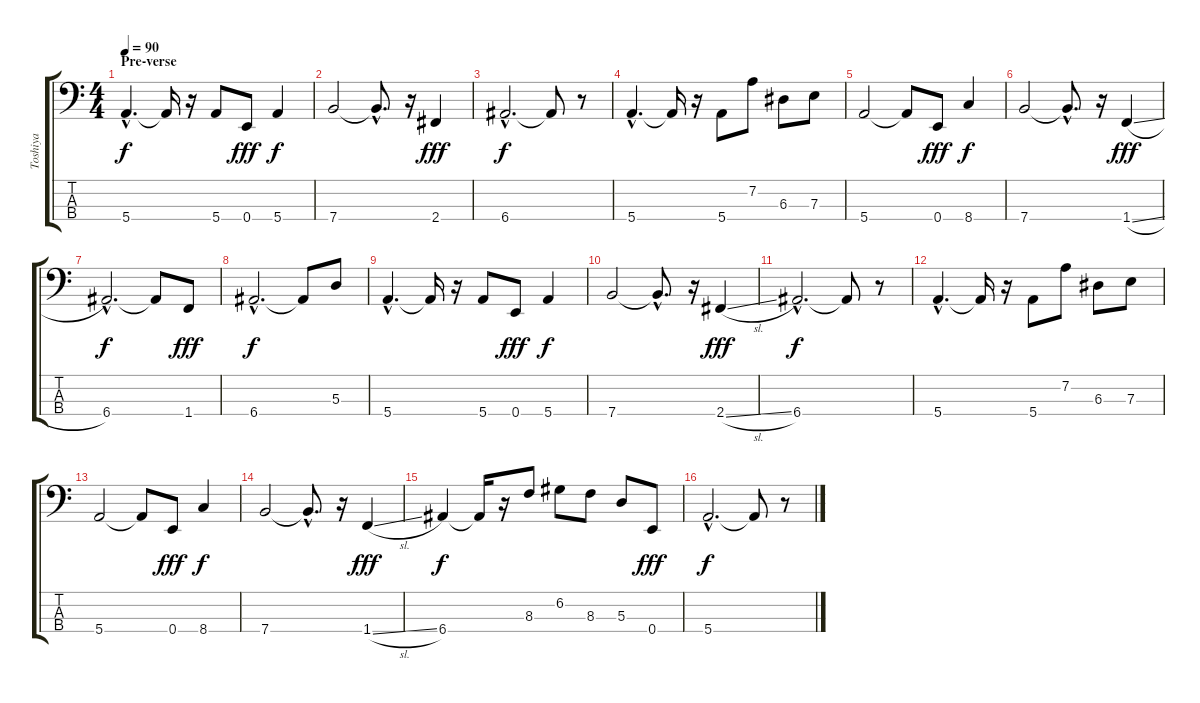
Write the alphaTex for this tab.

\track ("Toshiya" "Toshiya") {instrument electricbasspick}
\staff {score tabs}
\tuning (G2 D2 A1 E1) {hide}
\ts (4 4)
\section ("" "Pre-verse")
\tempo 90
\clef f4
\ks c
5.4{hac}.4{d dy f} 5.4{t}.16 r.16 5.4.8 0.4.8{dy fff} 5.4.4{dy f} |
7.4.2 7.4{hac t}.8{d} r.16 2.4.4{dy fff} |
6.4{hac}.2{d dy f} 6.4{t}.8 r.8 |
5.4{hac}.4{d} 5.4{t}.16 r.16 5.4.8 7.2.8 6.3.8 7.3.8 |
5.4.2 5.4{t}.8 0.4.8{dy fff} 8.4.4{dy f} |
7.4.2 7.4{hac t}.8{d} r.16 1.4{sl}.4{dy fff} |
6.4{hac}.2{d dy f} 6.4{t}.8 1.4.8{dy fff} |
6.4{hac}.2{d dy f} 6.4{t}.8 5.3.8 |
5.4{hac}.4{d} 5.4{t}.16 r.16 5.4.8 0.4.8{dy fff} 5.4.4{dy f} |
7.4.2 7.4{hac t}.8{d} r.16 2.4{sl}.4{dy fff} |
6.4{hac}.2{d dy f} 6.4{t}.8 r.8 |
5.4{hac}.4{d} 5.4{t}.16 r.16 5.4.8 7.2.8 6.3.8 7.3.8 |
5.4.2 5.4{t}.8 0.4.8{dy fff} 8.4.4{dy f} |
7.4.2 7.4{hac t}.8{d} r.16 1.4{sl}.4{dy fff} |
6.4.4{dy f} 6.4{t}.16 r.16 8.3.8 6.2.8 8.3.8 5.3.8 0.4.8{dy fff} |
5.4{hac}.2{d dy f} 5.4{t}.8 r.8
